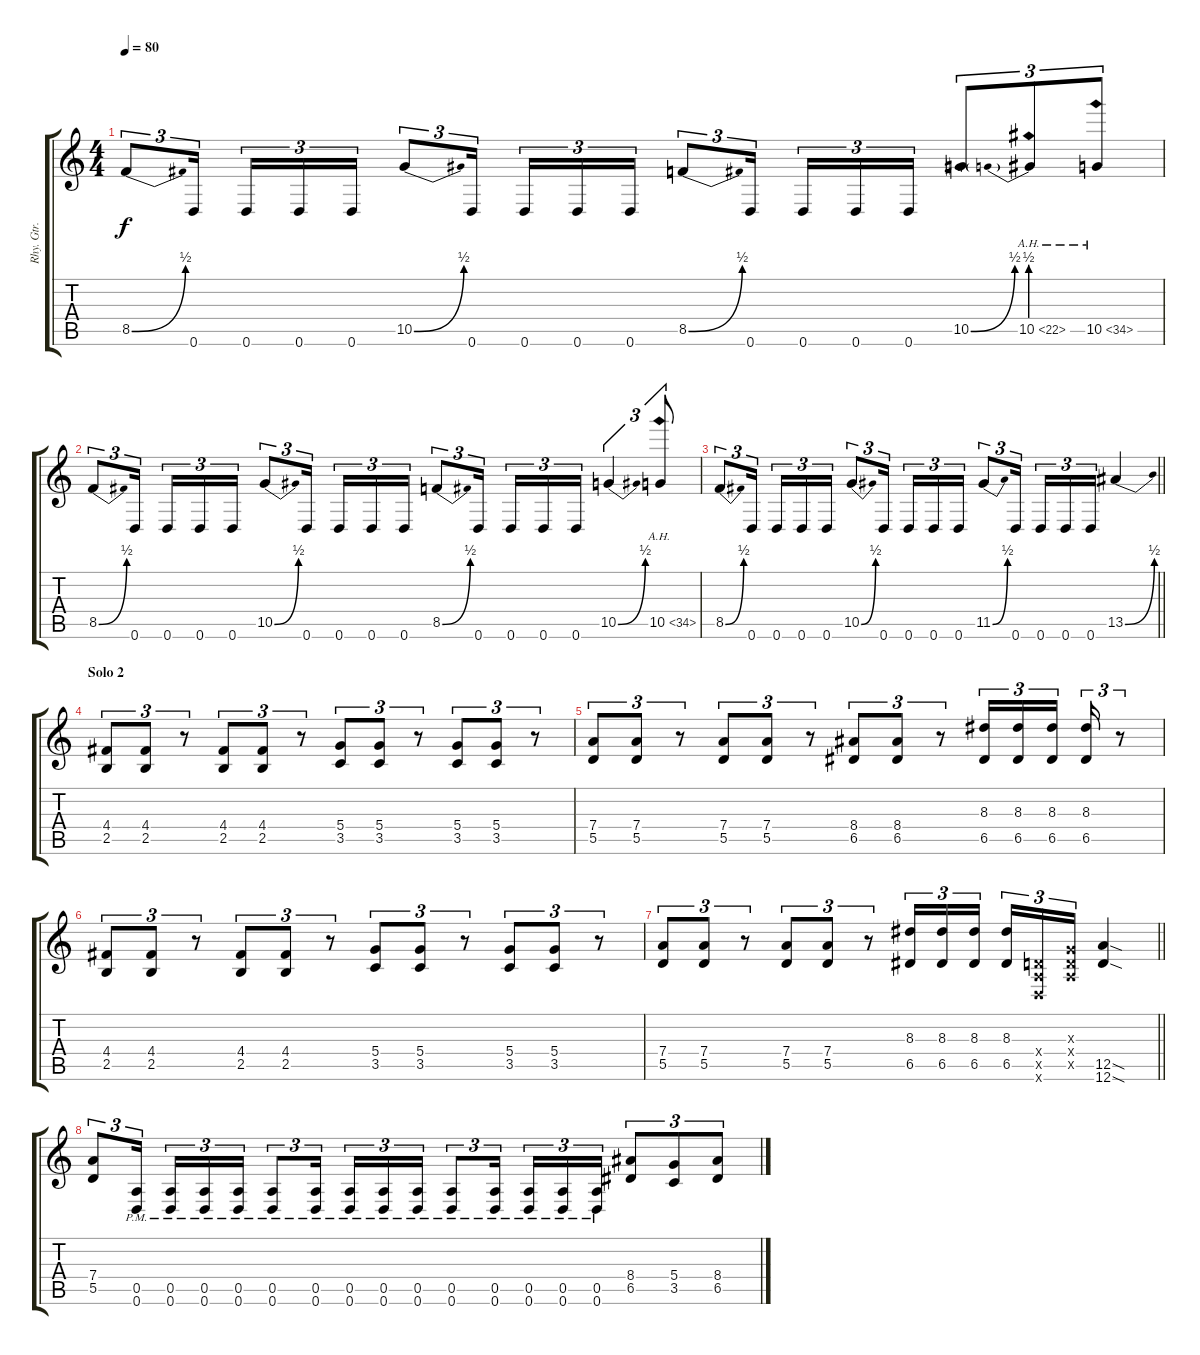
\track ("Rhy. Gtr. 1" "Rhy. Gtr. ") {instrument distortionguitar}
\staff {score tabs}
\tuning (E4 B3 G3 D3 A2 D2) {hide}
\ts (4 4)
\tempo 80
\clef g2
\ks c
8.5{be (bend 0 0 60 2)}.8{tu (3 2) dy f} 0.6.16{tu (3 2) beam splitsecondary} 0.6.16{tu (3 2)} 0.6.16{tu (3 2)} 0.6.16{tu (3 2)} 10.5{be (bend 0 0 60 2)}.8{tu (3 2)} 0.6.16{tu (3 2) beam splitsecondary} 0.6.16{tu (3 2)} 0.6.16{tu (3 2)} 0.6.16{tu (3 2)} 8.5{be (bend 0 0 60 2)}.8{tu (3 2)} 0.6.16{tu (3 2) beam splitsecondary} 0.6.16{tu (3 2)} 0.6.16{tu (3 2)} 0.6.16{tu (3 2)} 10.5{be (bend 0 0 60 2)}.8{tu (3 2)} 10.5{be (prebend 0 2 60 2) ah 12}.8{tu (3 2)} 10.5{ah 24}.8{tu (3 2)} |
8.5{be (bend 0 0 60 2)}.8{tu (3 2)} 0.6.16{tu (3 2) beam splitsecondary} 0.6.16{tu (3 2)} 0.6.16{tu (3 2)} 0.6.16{tu (3 2)} 10.5{be (bend 0 0 60 2)}.8{tu (3 2)} 0.6.16{tu (3 2) beam splitsecondary} 0.6.16{tu (3 2)} 0.6.16{tu (3 2)} 0.6.16{tu (3 2)} 8.5{be (bend 0 0 60 2)}.8{tu (3 2)} 0.6.16{tu (3 2) beam splitsecondary} 0.6.16{tu (3 2)} 0.6.16{tu (3 2)} 0.6.16{tu (3 2)} 10.5{be (bend 0 0 60 2)}.4{tu (3 2)} 10.5{ah 24}.8{tu (3 2)} |
\barLineRight lightlight
8.5{be (bend 0 0 60 2)}.8{tu (3 2)} 0.6.16{tu (3 2) beam splitsecondary} 0.6.16{tu (3 2)} 0.6.16{tu (3 2)} 0.6.16{tu (3 2)} 10.5{be (bend 0 0 60 2)}.8{tu (3 2)} 0.6.16{tu (3 2) beam splitsecondary} 0.6.16{tu (3 2)} 0.6.16{tu (3 2)} 0.6.16{tu (3 2)} 11.5{be (bend 0 0 60 2)}.8{tu (3 2)} 0.6.16{tu (3 2) beam splitsecondary} 0.6.16{tu (3 2)} 0.6.16{tu (3 2)} 0.6.16{tu (3 2)} 13.5{be (bend 0 0 60 2)}.4 |
\section ("" "Solo 2")
(4.4 2.5).8{tu (3 2)} (4.4 2.5).8{tu (3 2)} r.8{tu (3 2)} (4.4 2.5).8{tu (3 2)} (4.4 2.5).8{tu (3 2)} r.8{tu (3 2)} (5.4 3.5).8{tu (3 2)} (5.4 3.5).8{tu (3 2)} r.8{tu (3 2)} (5.4 3.5).8{tu (3 2)} (5.4 3.5).8{tu (3 2)} r.8{tu (3 2)} |
(7.4 5.5).8{tu (3 2)} (7.4 5.5).8{tu (3 2)} r.8{tu (3 2)} (7.4 5.5).8{tu (3 2)} (7.4 5.5).8{tu (3 2)} r.8{tu (3 2)} (8.4 6.5).8{tu (3 2)} (8.4 6.5).8{tu (3 2)} r.8{tu (3 2)} (8.3 6.5).16{tu (3 2)} (8.3 6.5).16{tu (3 2)} (8.3 6.5).16{tu (3 2) beam splitsecondary} (8.3 6.5).16{tu (3 2)} r.8{tu (3 2)} |
(4.4 2.5).8{tu (3 2)} (4.4 2.5).8{tu (3 2)} r.8{tu (3 2)} (4.4 2.5).8{tu (3 2)} (4.4 2.5).8{tu (3 2)} r.8{tu (3 2)} (5.4 3.5).8{tu (3 2)} (5.4 3.5).8{tu (3 2)} r.8{tu (3 2)} (5.4 3.5).8{tu (3 2)} (5.4 3.5).8{tu (3 2)} r.8{tu (3 2)} |
\barLineRight lightlight
(7.4 5.5).8{tu (3 2)} (7.4 5.5).8{tu (3 2)} r.8{tu (3 2)} (7.4 5.5).8{tu (3 2)} (7.4 5.5).8{tu (3 2)} r.8{tu (3 2)} (8.3 6.5).16{tu (3 2)} (8.3 6.5).16{tu (3 2)} (8.3 6.5).16{tu (3 2) beam splitsecondary} (8.3 6.5).16{tu (3 2)} (0.4{x} 0.5{x} 0.6{x}).16{tu (3 2)} (0.3{x} 0.4{x} 0.5{x}).16{tu (3 2)} (12.5{sod} 12.6{sod}).4 |
\section ("" "")
(7.4 5.5).8{tu (3 2)} (0.5{pm} 0.6{pm}).16{tu (3 2) beam splitsecondary} (0.5{pm} 0.6{pm}).16{tu (3 2)} (0.5{pm} 0.6{pm}).16{tu (3 2)} (0.5{pm} 0.6{pm}).16{tu (3 2)} (0.5{pm} 0.6{pm}).8{tu (3 2)} (0.5{pm} 0.6{pm}).16{tu (3 2) beam splitsecondary} (0.5{pm} 0.6{pm}).16{tu (3 2)} (0.5{pm} 0.6{pm}).16{tu (3 2)} (0.5{pm} 0.6{pm}).16{tu (3 2)} (0.5{pm} 0.6{pm}).8{tu (3 2)} (0.5{pm} 0.6{pm}).16{tu (3 2) beam splitsecondary} (0.5{pm} 0.6{pm}).16{tu (3 2)} (0.5{pm} 0.6{pm}).16{tu (3 2)} (0.5{pm} 0.6{pm}).16{tu (3 2)} (8.4 6.5).8{tu (3 2)} (5.4 3.5).8{tu (3 2)} (8.4 6.5).8{tu (3 2)}
